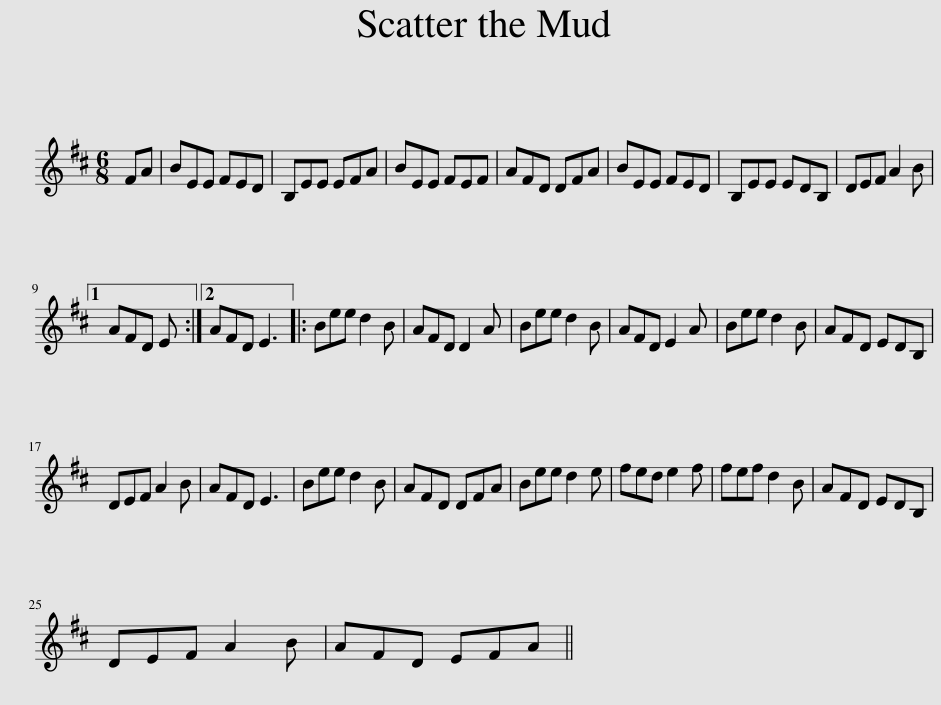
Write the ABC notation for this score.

X:1
L:1/8
M:6/8
I:linebreak $
K:D
V:1 treble
V:1
 FA | BEE FED | B,EE EFA | BEE FEF | AFD DFA | %5
 BEE FED | B,EE EDB, | DEF A2 B |1$ AFD E :|2 AFD E3 |: %10
 Bee d2 B | AFD D2 A | Bee d2 B | AFD E2 A | Bee d2 B | %15
 AFD EDB, |$ DEF A2 B | AFD E3 | Bee d2 B | AFD DFA | %20
 Bee d2 e | fed e2 f | fef d2 B | AFD EDB, |$ DEF A2 B | %25
 AFD EFA || %26
